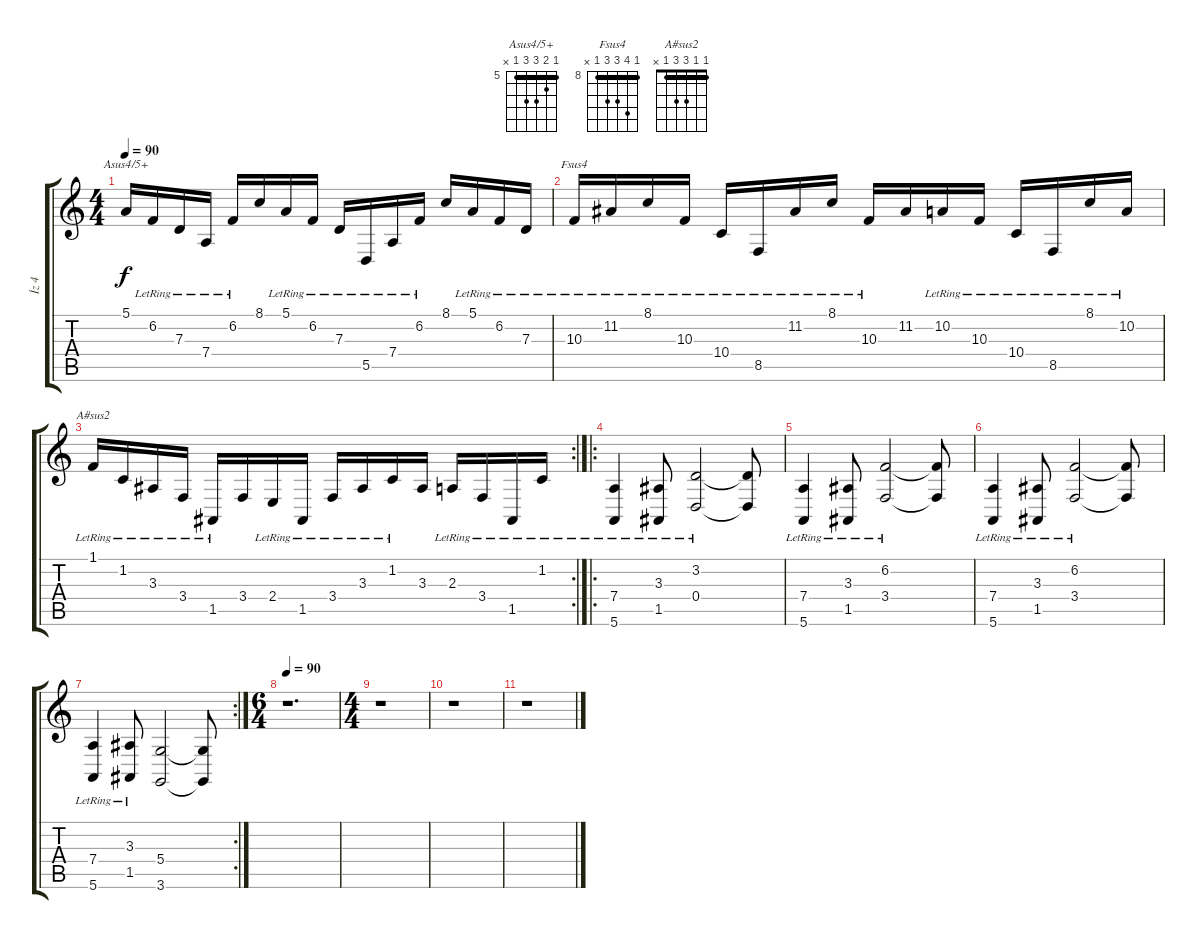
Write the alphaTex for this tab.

\track ("İz 4" "İz 4") {instrument harpsichord}
\staff {score tabs}
\tuning (E4 B3 G3 D3 A2 E2) {hide}
\chord ("Asus4/5+" 5 6 7 7 5 x) {firstfret 5 barre 5}
\chord ("Fsus4" 8 11 10 10 8 x) {firstfret 8 barre 8}
\chord ("A#sus2" 1 1 3 3 1 x) {barre 1}
\ts (4 4)
\tempo 90
\clef g2
\ks c
5.1.16{ch "Asus4/5+" dy f} 6.2{lr}.16 7.3{lr}.16 7.4{lr}.16 6.2{lr}.16 8.1.16 5.1{lr}.16 6.2{lr}.16 7.3{lr}.16 5.5{lr}.16 7.4{lr}.16 6.2{lr}.16 8.1.16 5.1{lr}.16 6.2{lr}.16 7.3{lr}.16 |
10.3{lr}.16{ch "Fsus4"} 11.2{lr}.16 8.1{lr}.16 10.3{lr}.16 10.4{lr}.16 8.5{lr}.16 11.2{lr}.16 8.1{lr}.16 10.3{lr}.16 11.2.16 10.2{lr}.16 10.3{lr}.16 10.4{lr}.16 8.5{lr}.16 8.1{lr}.16 10.2{lr}.16 |
\rc 2
1.1{lr}.16{ch "A#sus2"} 1.2{lr}.16 3.3{lr}.16 3.4{lr}.16 1.5{lr}.16 3.4.16 2.4{lr}.16 1.5{lr}.16 3.4{lr}.16 3.3{lr}.16 1.2{lr}.16 3.3.16 2.3{lr}.16 3.4{lr}.16 1.5{lr}.16 1.2{lr}.16 |
\ro
(7.4 5.6{lr}).4 (3.3 1.5{lr}).8 (3.2 0.4{lr}).2 (3.2{t} 0.4{t}).8 |
(7.4 5.6{lr}).4 (3.3 1.5{lr}).8 (6.2 3.4{lr}).2 (6.2{t} 3.4{t}).8 |
(7.4 5.6{lr}).4 (3.3 1.5{lr}).8 (6.2 3.4{lr}).2 (6.2{t} 3.4{t}).8 |
\rc 2
(7.4 5.6{lr}).4 (3.3 1.5{lr}).8 (5.4 3.6).2 (5.4{t} 3.6{t}).8 |
\ts (6 4)
\tempo 90
r.1{d} |
\ts (4 4)
r.1 |
r.1 |
r.1
